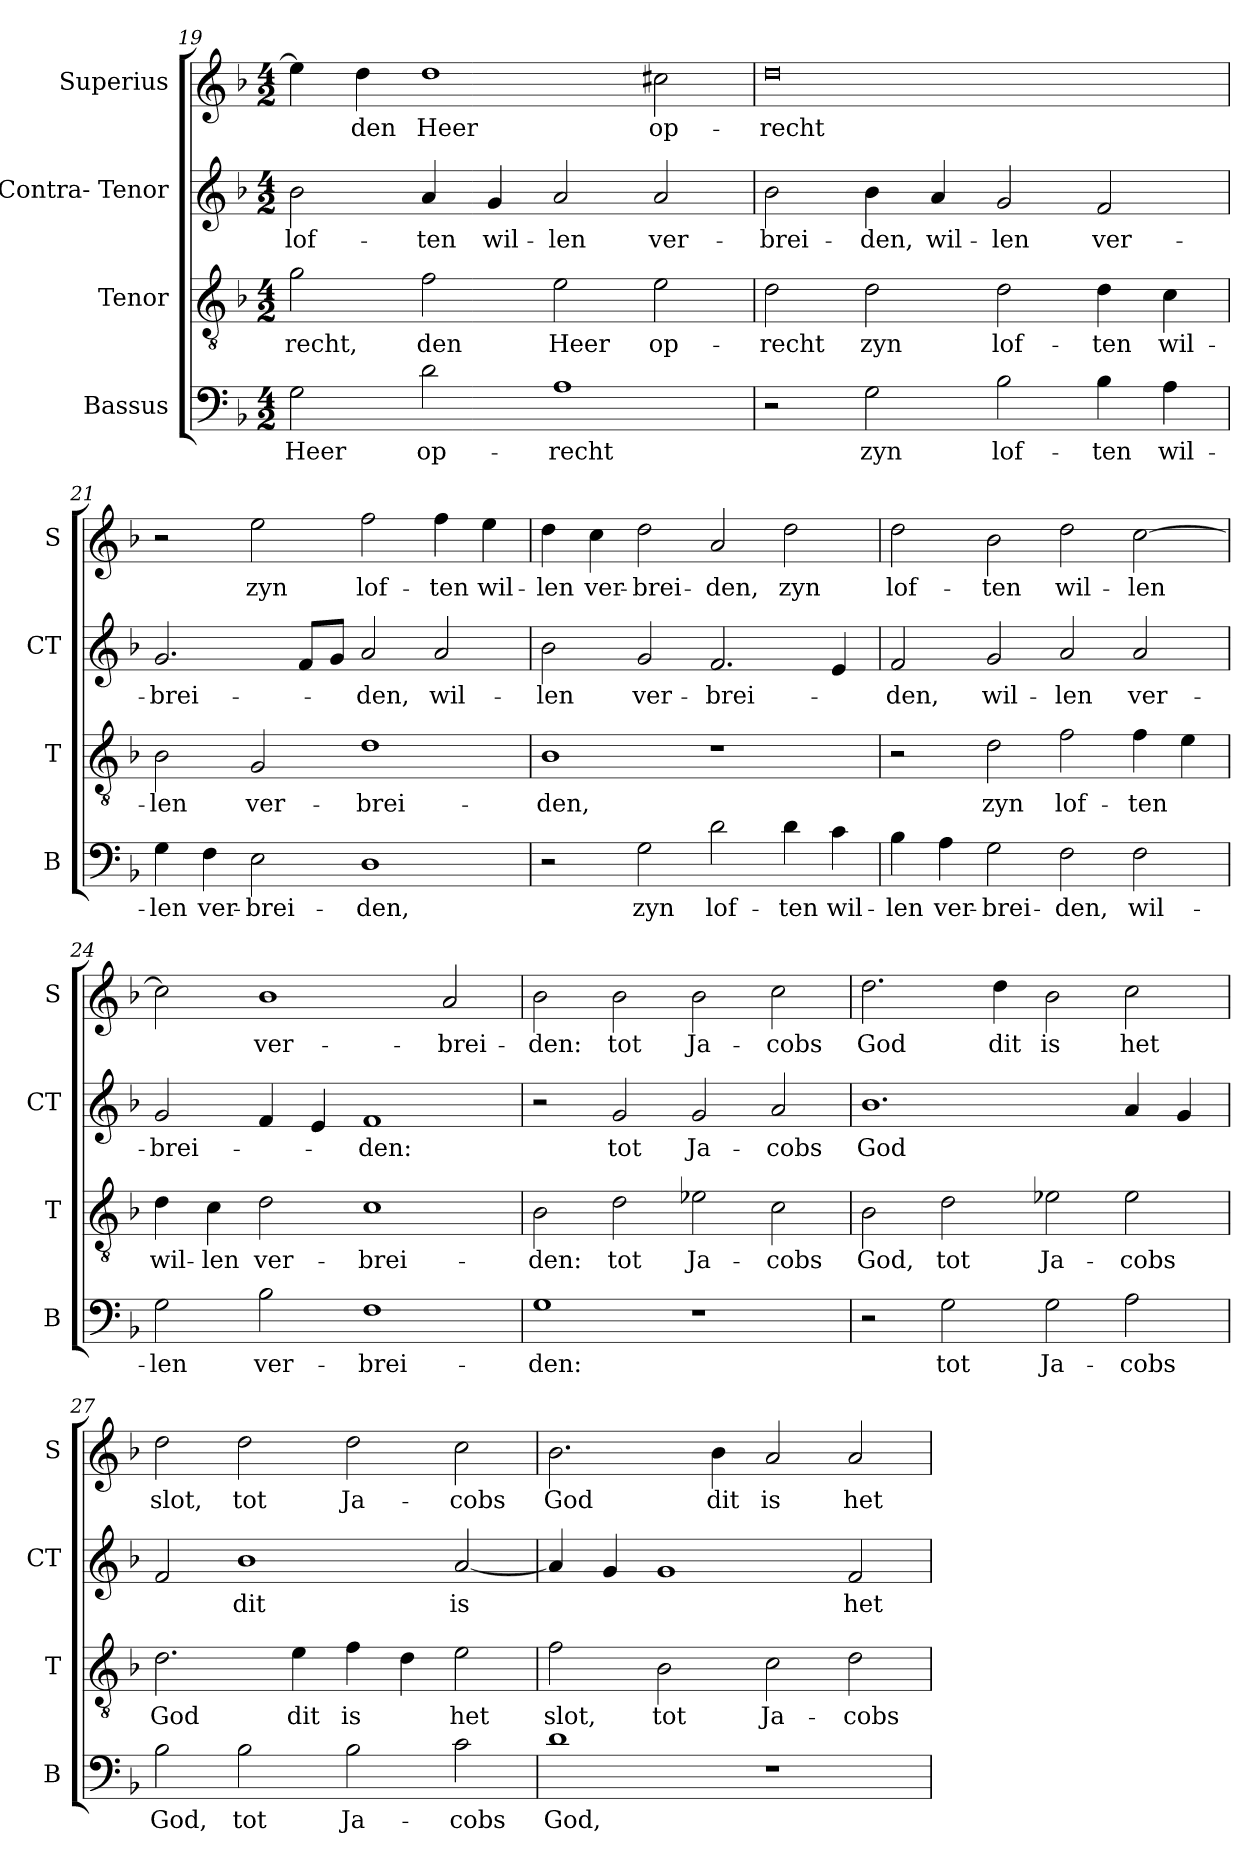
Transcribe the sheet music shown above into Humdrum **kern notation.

**kern	**text	**kern	**text	**kern	**text	**kern	**text
*part4	*part4	*part3	*part3	*part2	*part2	*part1	*part1
*staff4	*staff4	*staff3	*staff3	*staff2	*staff2	*staff1	*staff1
*I"Bassus	*	*I"Tenor	*	*I"Contra- Tenor	*	*I"Superius	*
*I'B	*	*I'T	*	*I'CT	*	*I'S	*
*clefF4	*	*clefGv2	*	*clefG2	*	*clefG2	*
*k[b-]	*	*k[b-]	*	*k[b-]	*	*k[b-]	*
*F:	*	*F:	*	*F:	*	*F:	*
*M4/2	*	*M4/2	*	*M4/2	*	*M4/2	*
=19	=19	=19	=19	=19	=19	=19	=19
!	!LO:LY:b	!	!LO:LY:b	!	!LO:LY:b	!	!
2G\	Heer	2g\	-recht,	2b-\	lof-	4ee\]	.
!	!	!	!	!	!	!	!LO:LY:b
.	.	.	.	.	.	4dd\	den
!	!LO:LY:b	!	!LO:LY:b	!	!LO:LY:b	!	!LO:LY:b
2d\	op-	2f\	den	4a/	-ten	1dd	Heer
!	!	!	!	!	!LO:LY:b	!	!
.	.	.	.	4g/	wil-	.	.
!	!LO:LY:b	!	!LO:LY:b	!	!LO:LY:b	!	!
1A	-recht	2e\	Heer	2a/	-len	.	.
!	!	!	!LO:LY:b	!	!LO:LY:b	!	!LO:LY:b
.	.	2e\	op-	2a/	ver-	2cc#X\	op-
=20	=20	=20	=20	=20	=20	=20	=20
!	!	!	!LO:LY:b	!	!LO:LY:b	!	!LO:LY:b
2r	.	2d\	-recht	2b-\	-brei-	0dd	-recht
!	!LO:LY:b	!	!LO:LY:b	!	!LO:LY:b	!	!
2G\	zyn	2d\	zyn	4b-\	-den,	.	.
!	!	!	!	!	!LO:LY:b	!	!
.	.	.	.	4a/	wil-	.	.
!	!LO:LY:b	!	!LO:LY:b	!	!LO:LY:b	!	!
2B-\	lof-	2d\	lof-	2g/	-len	.	.
!	!LO:LY:b	!	!LO:LY:b	!	!LO:LY:b	!	!
4B-\	-ten	4d\	-ten	2f/	ver-	.	.
!	!LO:LY:b	!	!LO:LY:b	!	!	!	!
4A\	wil-	4c\	wil-	.	.	.	.
=21	=21	=21	=21	=21	=21	=21	=21
!	!LO:LY:b	!	!LO:LY:b	!	!LO:LY:b	!	!
4G\	-len	2B-\	-len	2.g/	-brei-	2r	.
!	!LO:LY:b	!	!	!	!	!	!
4F\	ver-	.	.	.	.	.	.
!	!LO:LY:b	!	!LO:LY:b	!	!	!	!LO:LY:b
2E\	-brei-	2G/	ver-	.	.	2ee\	zyn
.	.	.	.	8f/L	.	.	.
.	.	.	.	8g/J	.	.	.
!	!LO:LY:b	!	!LO:LY:b	!	!LO:LY:b	!	!LO:LY:b
1D	-den,	1d	-brei-	2a/	-den,	2ff\	lof-
!	!	!	!	!	!LO:LY:b	!	!LO:LY:b
.	.	.	.	2a/	wil-	4ff\	-ten
!	!	!	!	!	!	!	!LO:LY:b
.	.	.	.	.	.	4ee\	wil-
!!LO:LB:g=z
=22	=22	=22	=22	=22	=22	=22	=22
!	!	!	!LO:LY:b	!	!LO:LY:b	!	!LO:LY:b
2r	.	1B-	-den,	2b-\	-len	4dd\	-len
!	!	!	!	!	!	!	!LO:LY:b
.	.	.	.	.	.	4cc\	ver-
!	!LO:LY:b	!	!	!	!LO:LY:b	!	!LO:LY:b
2G\	zyn	.	.	2g/	ver-	2dd\	-brei-
!	!LO:LY:b	!	!	!	!LO:LY:b	!	!LO:LY:b
2d\	lof-	1r	.	2.f/	-brei-	2a/	-den,
!	!LO:LY:b	!	!	!	!	!	!LO:LY:b
4d\	-ten	.	.	.	.	2dd\	zyn
!	!LO:LY:b	!	!	!	!	!	!
4c\	wil-	.	.	4e/	.	.	.
=23	=23	=23	=23	=23	=23	=23	=23
!	!LO:LY:b	!	!	!	!LO:LY:b	!	!LO:LY:b
4B-\	-len	2r	.	2f/	-den,	2dd\	lof-
!	!LO:LY:b	!	!	!	!	!	!
4A\	ver-	.	.	.	.	.	.
!	!LO:LY:b	!	!LO:LY:b	!	!LO:LY:b	!	!LO:LY:b
2G\	-brei-	2d\	zyn	2g/	wil-	2b-\	-ten
!	!LO:LY:b	!	!LO:LY:b	!	!LO:LY:b	!	!LO:LY:b
2F\	-den,	2f\	lof-	2a/	-len	2dd\	wil-
!	!LO:LY:b	!	!LO:LY:b	!	!LO:LY:b	!	!LO:LY:b
2F\	wil-	4f\	-ten	2a/	ver-	[2cc\	-len
.	.	4e\	.	.	.	.	.
=24	=24	=24	=24	=24	=24	=24	=24
!	!LO:LY:b	!	!LO:LY:b	!	!LO:LY:b	!	!
2G\	-len	4d\	wil-	2g/	-brei-	2cc\]	.
!	!	!	!LO:LY:b	!	!	!	!
.	.	4c\	-len	.	.	.	.
!	!LO:LY:b	!	!LO:LY:b	!	!	!	!LO:LY:b
2B-\	ver-	2d\	ver-	4f/	.	1b-	ver-
.	.	.	.	4e/	.	.	.
!	!LO:LY:b	!	!LO:LY:b	!	!LO:LY:b	!	!
1F	-brei-	1c	-brei-	1f	-den:	.	.
!	!	!	!	!	!	!	!LO:LY:b
.	.	.	.	.	.	2a/	-brei-
=25	=25	=25	=25	=25	=25	=25	=25
!	!LO:LY:b	!	!LO:LY:b	!	!	!	!LO:LY:b
1G	-den:	2B-\	-den:	2r	.	2b-\	-den:
!	!	!	!LO:LY:b	!	!LO:LY:b	!	!LO:LY:b
.	.	2d\	tot	2g/	tot	2b-\	tot
!	!	!	!LO:LY:b	!	!LO:LY:b	!	!LO:LY:b
1r	.	2e-X\	Ja-	2g/	Ja-	2b-\	Ja-
!	!	!	!LO:LY:b	!	!LO:LY:b	!	!LO:LY:b
.	.	2c\	-cobs	2a/	-cobs	2cc\	-cobs
!!LO:LB:g=z
=26	=26	=26	=26	=26	=26	=26	=26
!	!	!	!LO:LY:b	!	!LO:LY:b	!	!LO:LY:b
2r	.	2B-\	God,	1.b-	God	2.dd\	God
!	!LO:LY:b	!	!LO:LY:b	!	!	!	!
2G\	tot	2d\	tot	.	.	.	.
!	!	!	!	!	!	!	!LO:LY:b
.	.	.	.	.	.	4dd\	dit
!	!LO:LY:b	!	!LO:LY:b	!	!	!	!LO:LY:b
2G\	Ja-	2e-X\	Ja-	.	.	2b-\	is
!	!LO:LY:b	!	!LO:LY:b	!	!	!	!LO:LY:b
2A\	-cobs	2e-\	-cobs	4a/	.	2cc\	het
.	.	.	.	4g/	.	.	.
=27	=27	=27	=27	=27	=27	=27	=27
!	!LO:LY:b	!	!LO:LY:b	!	!	!	!LO:LY:b
2B-\	God,	2.d\	God	2f/	.	2dd\	slot,
!	!LO:LY:b	!	!	!	!LO:LY:b	!	!LO:LY:b
2B-\	tot	.	.	1b-	dit	2dd\	tot
!	!	!	!LO:LY:b	!	!	!	!
.	.	4e\	dit	.	.	.	.
!	!LO:LY:b	!	!LO:LY:b	!	!	!	!LO:LY:b
2B-\	Ja-	4f\	is	.	.	2dd\	Ja-
.	.	4d\	.	.	.	.	.
!	!LO:LY:b	!	!LO:LY:b	!	!LO:LY:b	!	!LO:LY:b
2c\	-cobs	2e\	het	[2a/	is	2cc\	-cobs
=28	=28	=28	=28	=28	=28	=28	=28
!	!LO:LY:b	!	!LO:LY:b	!	!	!	!LO:LY:b
1d	God,	2f\	slot,	4a/]	.	2.b-\	God
.	.	.	.	4g/	.	.	.
!	!	!	!LO:LY:b	!	!	!	!
.	.	2B-\	tot	1g	.	.	.
!	!	!	!	!	!	!	!LO:LY:b
.	.	.	.	.	.	4b-\	dit
!	!	!	!LO:LY:b	!	!	!	!LO:LY:b
1r	.	2c\	Ja-	.	.	2a/	is
!	!	!	!LO:LY:b	!	!LO:LY:b	!	!LO:LY:b
.	.	2d\	-cobs	2f/	het	2a/	het
=	=	=	=	=	=	=	=
*-	*-	*-	*-	*-	*-	*-	*-
